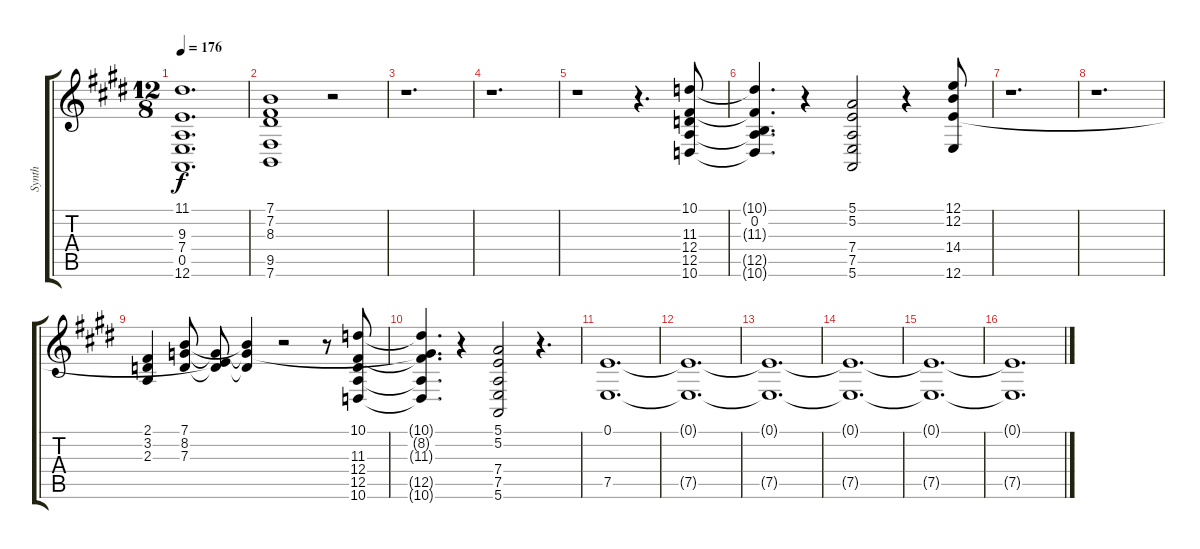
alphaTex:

\track ("Synth" "Synth") {instrument pad8sweep}
\staff {score tabs}
\tuning (E4 B3 G3 D3 A2 E2) {hide}
\ts (12 8)
\tempo 176
\clef g2
\ks e
(11.1 9.3 7.4 0.5 12.6).1{d dy f} |
(7.1 7.2 8.3 9.5 7.6).1 r.2 |
r.1{d} |
r.1{d} |
r.1 r.4{d} (10.1 11.3 12.4 12.5 10.6).8{instrument fx4atmosphere} |
(10.1{t} 0.2 11.3{t} 12.5{t} 10.6{t}).4{d} r.4 (5.1 5.2 7.4 7.5 5.6).2 r.4 (12.1 12.2 14.4 12.6).8 |
r.1{d} |
r.1{d} |
(2.1 3.2 2.3).4 (7.1 8.2 7.3).8 (8.2{t} 7.3{t} 14.4{t}).8 (7.1{t} 8.2{t} 7.3{t}).4 r.2 r.8 (10.1 11.3 12.4 12.5 10.6).8 |
(10.1{t} 8.2{t} 11.3{t} 12.5{t} 10.6{t}).4{d} r.4 (5.1 5.2 7.4 7.5 5.6).2 r.4{d} |
(0.1 7.5).1{d instrument pad8sweep} |
(0.1{t} 7.5{t}).1{d} |
(0.1{t} 7.5{t}).1{d} |
(0.1{t} 7.5{t}).1{d} |
(0.1{t} 7.5{t}).1{d} |
(0.1{t} 7.5{t}).1{d}
